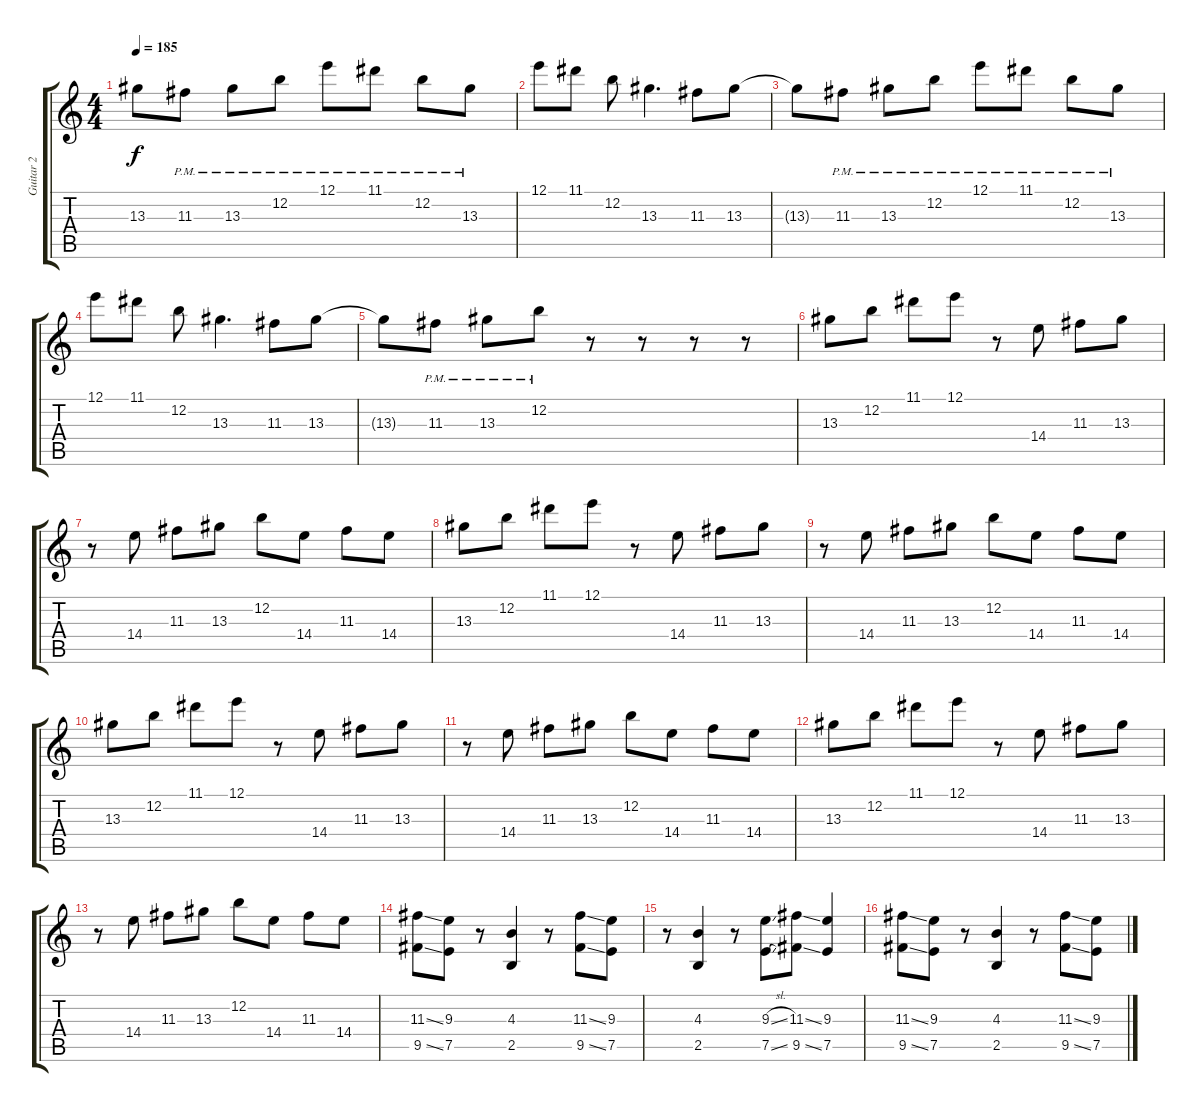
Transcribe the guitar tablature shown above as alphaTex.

\track ("Guitar 2" "Guitar 2") {instrument overdrivenguitar}
\staff {score tabs}
\tuning (E4 B3 G3 D3 A2 E2) {hide}
\ts (4 4)
\tempo 185
\clef g2
\ks c
13.3{t}.8{dy f} 11.3{pm}.8 13.3{pm}.8 12.2{pm}.8 12.1{pm}.8 11.1{pm}.8 12.2{pm}.8 13.3{pm}.8 |
12.1.8 11.1.8 12.2.8 13.3.4{d} 11.3.8 13.3.8 |
13.3{t}.8 11.3{pm}.8 13.3{pm}.8 12.2{pm}.8 12.1{pm}.8 11.1{pm}.8 12.2{pm}.8 13.3{pm}.8 |
12.1.8 11.1.8 12.2.8 13.3.4{d} 11.3.8 13.3.8 |
13.3{t}.8 11.3{pm}.8 13.3{pm}.8 12.2{pm}.8 r.8 r.8 r.8 r.8 |
13.3.8 12.2.8 11.1.8 12.1.8 r.8 14.4.8 11.3.8 13.3.8 |
r.8 14.4.8 11.3.8 13.3.8 12.2.8 14.4.8 11.3.8 14.4.8 |
13.3.8 12.2.8 11.1.8 12.1.8 r.8 14.4.8 11.3.8 13.3.8 |
r.8 14.4.8 11.3.8 13.3.8 12.2.8 14.4.8 11.3.8 14.4.8 |
13.3.8 12.2.8 11.1.8 12.1.8 r.8 14.4.8 11.3.8 13.3.8 |
r.8 14.4.8 11.3.8 13.3.8 12.2.8 14.4.8 11.3.8 14.4.8 |
13.3.8 12.2.8 11.1.8 12.1.8 r.8 14.4.8 11.3.8 13.3.8 |
r.8 14.4.8 11.3.8 13.3.8 12.2.8 14.4.8 11.3.8 14.4.8 |
(11.3{ss} 9.5{ss}).8 (9.3 7.5).8 r.8 (4.3 2.5).4 r.8 (11.3{ss} 9.5{ss}).8 (9.3 7.5).8 |
r.8 (4.3 2.5).4 r.8 (9.3{sl} 7.5{sl}).8 (11.3{ss} 9.5{ss}).8 (9.3 7.5).4 |
(11.3{ss} 9.5{ss}).8 (9.3 7.5).8 r.8 (4.3 2.5).4 r.8 (11.3{ss} 9.5{ss}).8 (9.3 7.5).8
